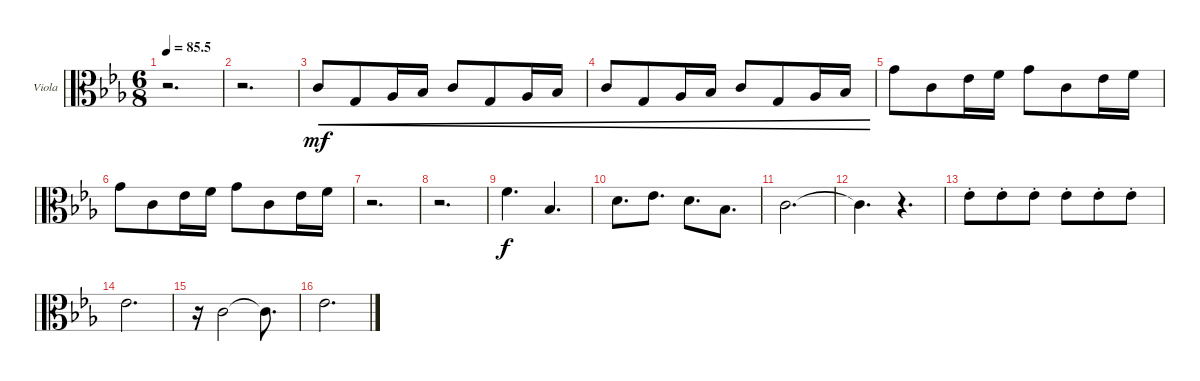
\defaultSystemsLayout 4
\bracketExtendMode groupsimilarinstruments
\firstSystemTrackNameOrientation horizontal
\otherSystemsTrackNameOrientation horizontal
\track ("Viola" "Viola") {instrument viola}
\staff {score}
\tuning (A4 D4 G3 C3)
\ts (6 8)
\tempo
85.5
\accidentals auto
\clef c3
\ottava regular
\simile none
\ks eb
r.2{d dy mf} |
r.2{d} |
5.3.8{cre} 0.3.8{cre} 1.3.16{cre} 3.3.16{cre} 5.3.8{cre} 0.3.8{cre} 1.3.16{cre} 3.3.16{cre} |
12.4.8{cre} 7.4.8{cre} 8.4.16{cre} 10.4.16{cre} 12.4.8{cre} 7.4.8{cre} 8.4.16{cre} 10.4.16{cre} |
19.4.8 12.4.8 15.4.16 17.4.16 19.4.8 12.4.8 15.4.16 17.4.16 |
19.4.8 12.4.8 15.4.16 17.4.16 19.4.8 12.4.8 15.4.16 17.4.16 |
r.2{d} |
r.2{d} |
10.3.4{d dy f} 3.3.4{d} |
7.3.8{d} 8.3.8{d} 7.3.8{d} 3.3.8{d} |
5.3.2{d} |
5.3{t}.4{d} r.4{d} |
8.3{st}.8 8.3{st}.8 8.3{st}.8 8.3{st}.8 8.3{st}.8 8.3{st}.8 |
8.3.2{d} |
r.16 5.3.2 5.3{t}.8{d} |
8.3.2{d}
